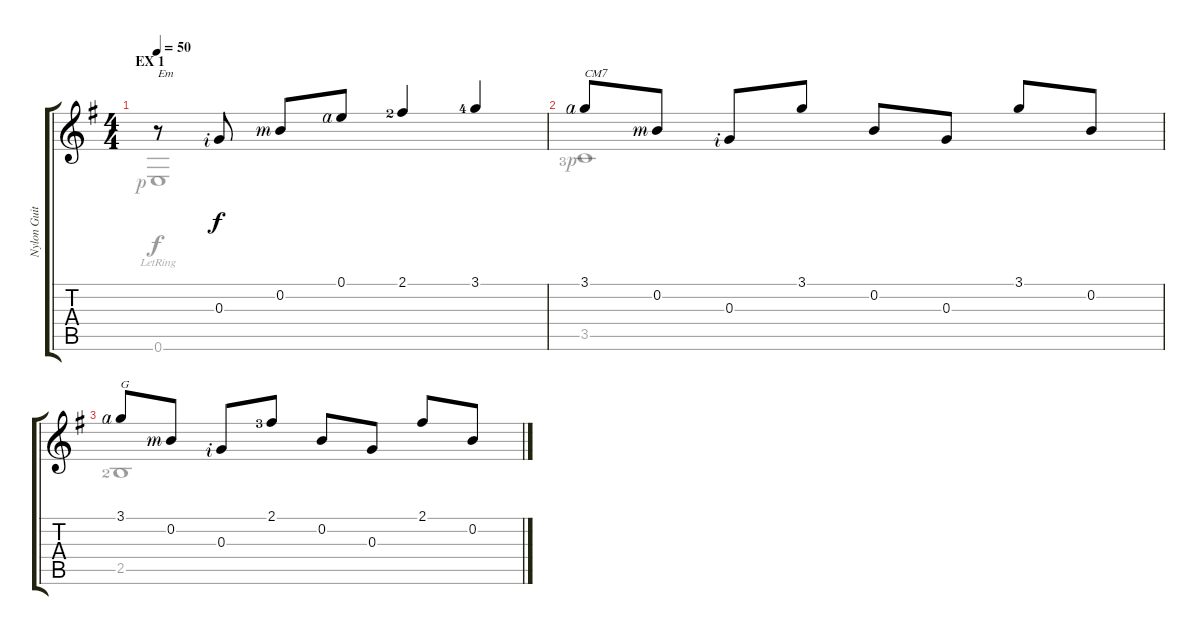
\track ("Nylon Guitar" "Nylon Guit") {instrument acousticguitarnylon}
\staff {score tabs}
\tuning (E4 B3 G3 D3 A2 E2) {hide}
\voice
\ts (4 4)
\section ("" "EX 1")
\tempo 50
\clef g2
\ks g
r.8{txt "Em" dy f instrument acousticguitarnylon} 0.3{rf 2}.8 0.2{rf 3}.8 0.1{rf 4}.8 2.1{lf 3}.4 3.1{lf 5}.4 |
3.1{rf 4}.8{txt "CM7"} 0.2{rf 3}.8 0.3{rf 2}.8 3.1.8 0.2.8 0.3.8 3.1.8 0.2.8 |
3.1{rf 4}.8{txt "G"} 0.2{rf 3}.8 0.3{rf 2}.8 2.1{lf 4}.8 0.2.8 0.3.8 2.1.8 0.2.8
\voice
\clef g2
\ottava regular
\simile none
\ks g
0.6{lr rf 1}.1{dy f} |
3.5{lf 4 rf 1}.1 |
2.5{lf 3}.1
